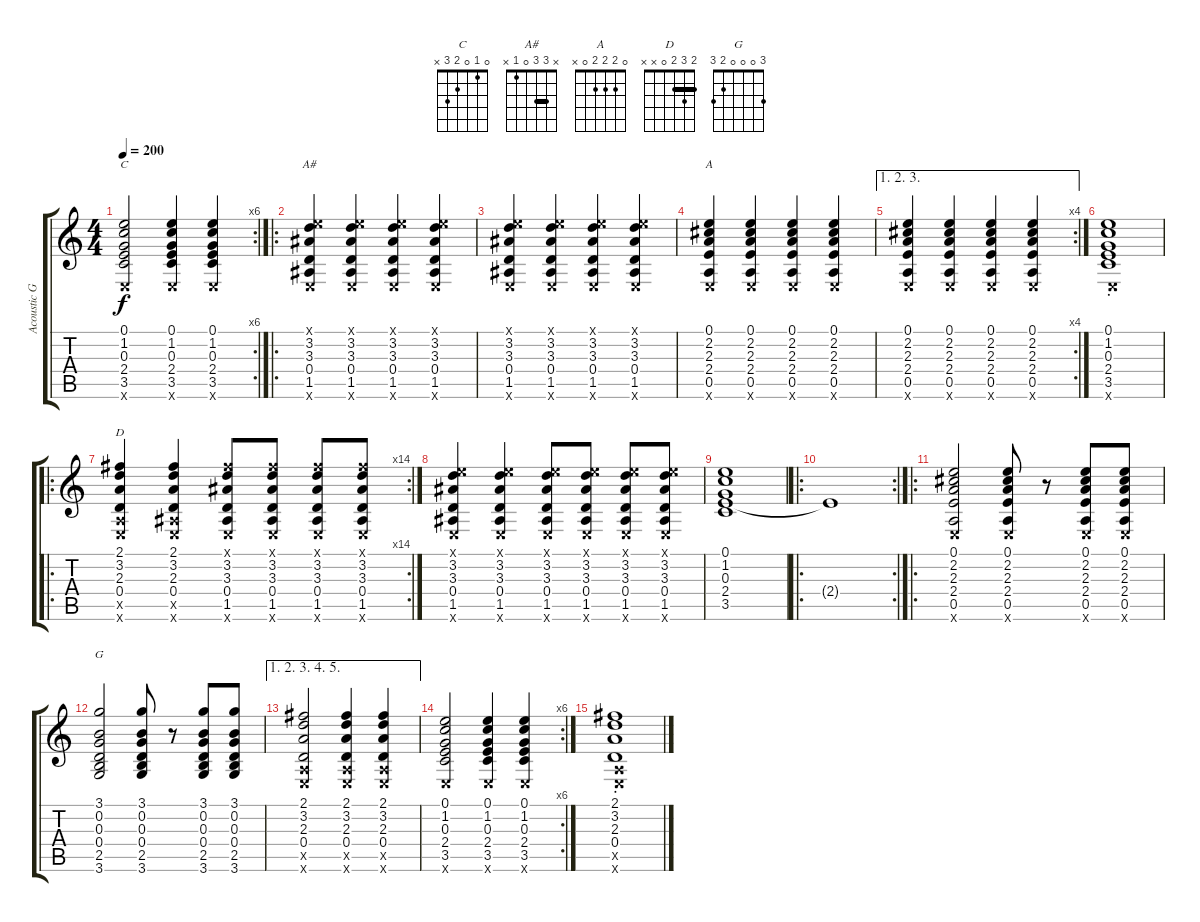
\track ("Acoustic Guitar (Stephen Lynch)" "Acoustic G") {instrument acousticguitarnylon}
\staff {score tabs}
\tuning (E4 B3 G3 D3 A2 E2) {hide}
\chord ("C" 0 1 0 2 3 x)
\chord ("A#" x 3 3 0 1 x) {barre 3}
\chord ("A" 0 2 2 2 0 x)
\chord ("D" 2 3 2 0 x x) {barre 2}
\chord ("G" 3 0 0 0 2 3)
\rc 6
\ts (4 4)
\tempo 200
\clef g2
\ks c
(0.1 1.2 0.3 2.4 3.5 0.6{x}).2{ch "C" dy f} (0.1 1.2 0.3 2.4 3.5 0.6{x}).4 (0.1 1.2 0.3 2.4 3.5 0.6{x}).4 |
\ro
(0.1{x} 3.2 3.3 0.4 1.5 0.6{x}).4{ch "A#"} (0.1{x} 3.2 3.3 0.4 1.5 0.6{x}).4 (0.1{x} 3.2 3.3 0.4 1.5 0.6{x}).4 (0.1{x} 3.2 3.3 0.4 1.5 0.6{x}).4 |
(0.1{x} 3.2 3.3 0.4 1.5 0.6{x}).4 (0.1{x} 3.2 3.3 0.4 1.5 0.6{x}).4 (0.1{x} 3.2 3.3 0.4 1.5 0.6{x}).4 (0.1{x} 3.2 3.3 0.4 1.5 0.6{x}).4 |
(0.1 2.2 2.3 2.4 0.5 0.6{x}).4{ch "A"} (0.1 2.2 2.3 2.4 0.5 0.6{x}).4 (0.1 2.2 2.3 2.4 0.5 0.6{x}).4 (0.1 2.2 2.3 2.4 0.5 0.6{x}).4 |
\ae (1 2 3)
\rc 4
(0.1 2.2 2.3 2.4 0.5 0.6{x}).4 (0.1 2.2 2.3 2.4 0.5 0.6{x}).4 (0.1 2.2 2.3 2.4 0.5 0.6{x}).4 (0.1 2.2 2.3 2.4 0.5 0.6{x}).4 |
(0.1{st} 1.2 0.3 2.4 3.5 0.6{x}).1 |
\ro
\rc 14
(2.1 3.2 2.3 0.4 0.5{x} 0.6{x}).4{ch "D"} (2.1 3.2 2.3 0.4 1.5{x} 0.6{x}).4 (2.1{x} 3.2 3.3 0.4 1.5 0.6{x}).8 (2.1{x} 3.2 3.3 0.4 1.5 0.6{x}).8 (2.1{x} 3.2 3.3 0.4 1.5 0.6{x}).8 (2.1{x} 3.2 3.3 0.4 1.5 0.6{x}).8 |
(0.1{x} 3.2 3.3 0.4 1.5 0.6{x}).4 (0.1{x} 3.2 3.3 0.4 1.5 0.6{x}).4 (0.1{x} 3.2 3.3 0.4 1.5 0.6{x}).8 (0.1{x} 3.2 3.3 0.4 1.5 0.6{x}).8 (0.1{x} 3.2 3.3 0.4 1.5 0.6{x}).8 (0.1{x} 3.2 3.3 0.4 1.5 0.6{x}).8 |
(0.1 1.2 0.3 2.4 3.5).1 |
\ro
\rc 2
2.4{t}.1 |
\ro
(0.1 2.2 2.3 2.4 0.5 0.6{x}).2 (0.1 2.2 2.3 2.4 0.5 0.6{x}).8 r.8 (0.1 2.2 2.3 2.4 0.5 0.6{x}).8 (0.1 2.2 2.3 2.4 0.5 0.6{x}).8 |
(3.1 0.2 0.3 0.4 2.5 3.6).2{ch "G"} (3.1 0.2 0.3 0.4 2.5 3.6).8 r.8 (3.1 0.2 0.3 0.4 2.5 3.6).8 (3.1 0.2 0.3 0.4 2.5 3.6).8 |
\ae (1 2 3 4 5)
(2.1 3.2 2.3 0.4 0.5{x} 0.6{x}).2 (2.1 3.2 2.3 0.4 0.5{x} 0.6{x}).4 (2.1 3.2 2.3 0.4 0.5{x} 0.6{x}).4 |
\rc 6
(0.1 1.2 0.3 2.4 3.5 0.6{x}).2 (0.1 1.2 0.3 2.4 3.5 0.6{x}).4 (0.1 1.2 0.3 2.4 3.5 0.6{x}).4 |
(2.1{st} 3.2{st} 2.3{st} 0.4{st} 0.5{x} 0.6{x}).1
